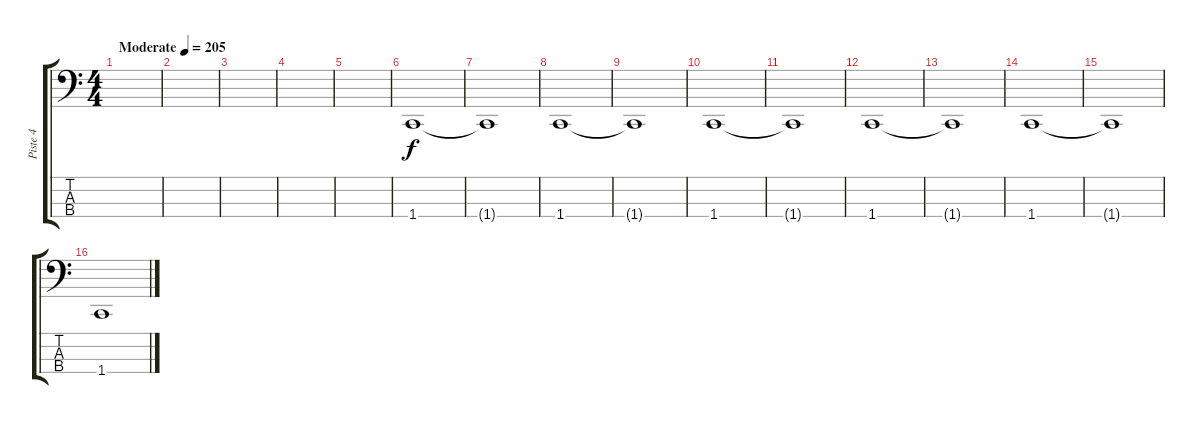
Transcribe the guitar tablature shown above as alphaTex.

\track ("Piste 4" "Piste 4") {instrument electricbassfinger}
\staff {score tabs}
\tuning (E2 B1 Gb1 B0) {hide}
\ts (4 4)
\tempo (205 "Moderate")
\clef f4
\ks c
|
|
|
|
|
1.4.1 |
1.4{t}.1 |
1.4.1 |
1.4{t}.1 |
1.4.1 |
1.4{t}.1 |
1.4.1 |
1.4{t}.1 |
1.4.1 |
1.4{t}.1 |
1.4.1
